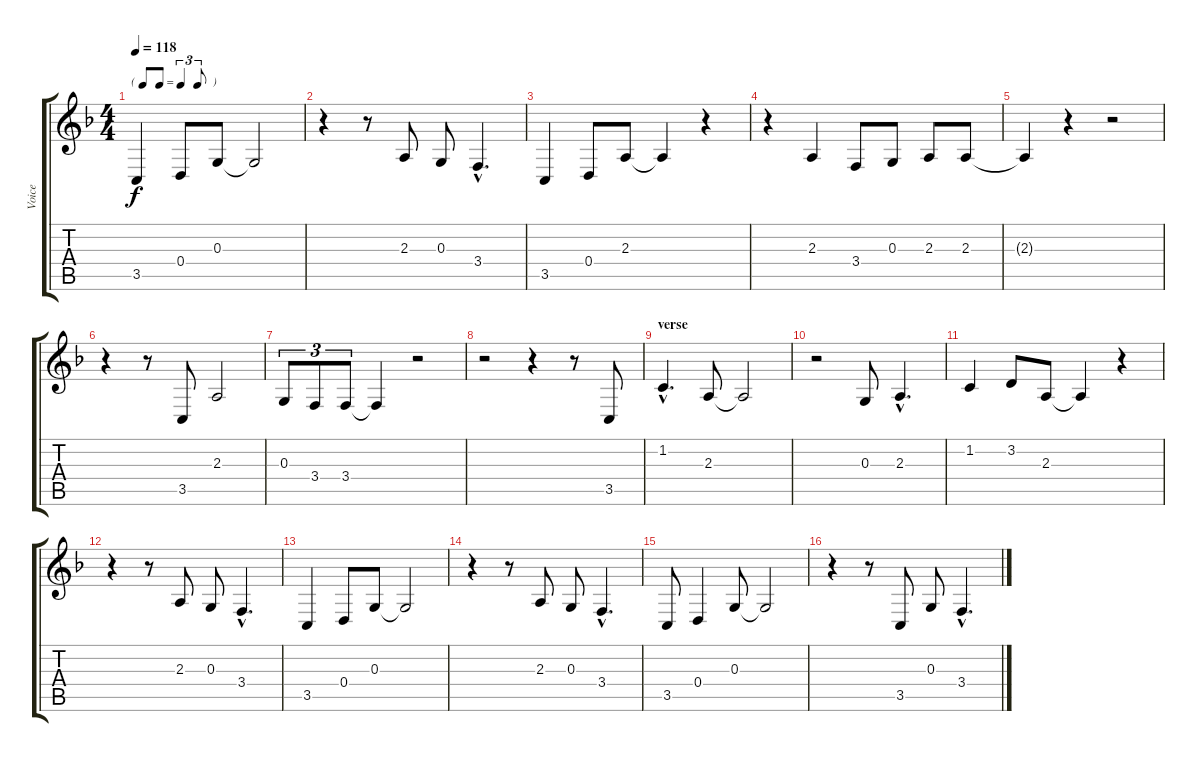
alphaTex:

\track ("Voice" "Voice") {instrument lead6voice}
\staff {score tabs}
\tuning (E4 B3 G3 D3 A2 E2) {hide}
\ts (4 4)
\tf triplet8th
\tempo 118
\clef g2
\ks f
3.5.4{dy f} 0.4.8 0.3.8 0.3{t}.2 |
r.4 r.8 2.3.8 0.3.8 3.4{hac}.4{d} |
3.5.4 0.4.8 2.3.8 2.3{t}.4 r.4 |
r.4 2.3.4 3.4.8 0.3.8 2.3.8 2.3.8 |
2.3{t}.4 r.4 r.2 |
r.4 r.8 3.5.8 2.3.2 |
0.3.8{tu (3 2)} 3.4.8{tu (3 2)} 3.4.8{tu (3 2)} 3.4{t}.4 r.2 |
r.2 r.4 r.8 3.5.8 |
\section ("" "verse")
1.2{hac}.4{d} 2.3.8 2.3{t}.2 |
r.2 0.3.8 2.3{hac}.4{d} |
1.2.4 3.2.8 2.3.8 2.3{t}.4 r.4 |
r.4 r.8 2.3.8 0.3.8 3.4{hac}.4{d} |
3.5.4 0.4.8 0.3.8 0.3{t}.2 |
r.4 r.8 2.3.8 0.3.8 3.4{hac}.4{d} |
3.5.8 0.4.4 0.3.8 0.3{t}.2 |
r.4 r.8 3.5.8 0.3.8 3.4{hac}.4{d}
